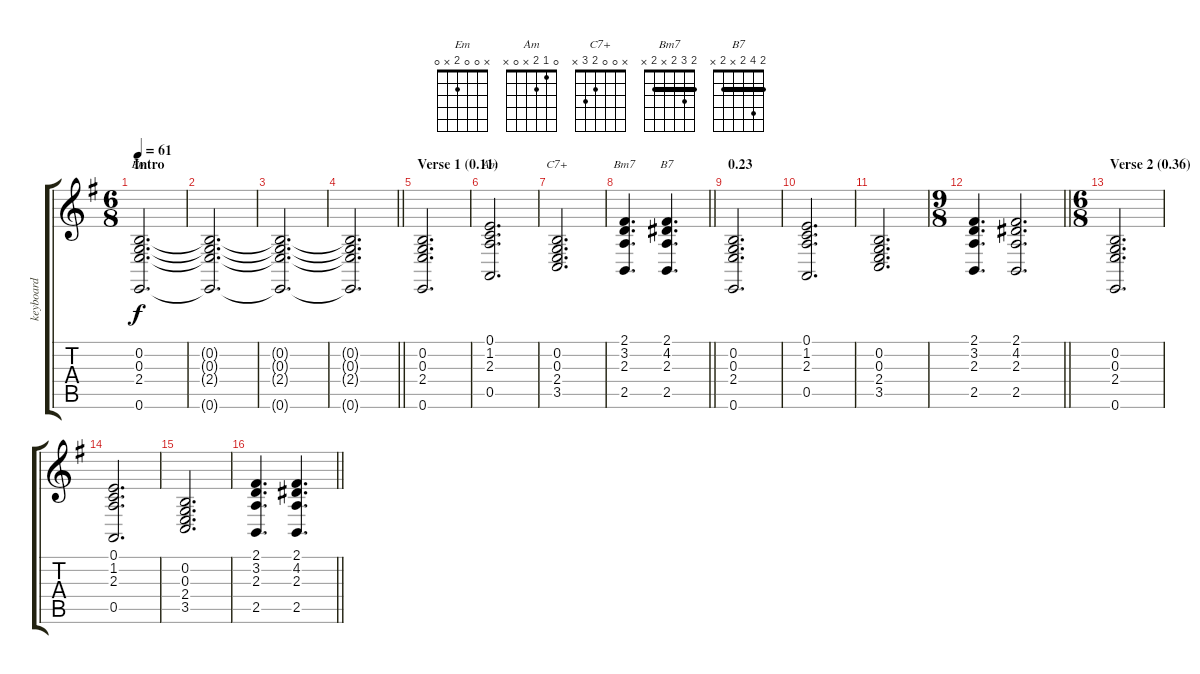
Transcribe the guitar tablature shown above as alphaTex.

\track ("keyboard" "keyboard") {instrument stringensemble1}
\staff {score tabs}
\tuning (E4 B3 G3 D3 A2 E2) {hide}
\chord ("Em" x 0 0 2 x 0)
\chord ("Am" 0 1 2 x 0 x)
\chord ("C7+" x 0 0 2 3 x)
\chord ("Bm7" 2 3 2 x 2 x) {barre 2}
\chord ("B7" 2 4 2 x 2 x) {barre 2}
\ts (6 8)
\section ("" "Intro")
\tempo 61
\clef g2
\ks g
(0.2 0.3 2.4 0.6).2{d ch "Em" dy f instrument stringensemble1} |
(0.2{t} 0.3{t} 2.4{t} 0.6{t}).2{d} |
(0.2{t} 0.3{t} 2.4{t} 0.6{t}).2{d} |
\barLineRight lightlight
(0.2{t} 0.3{t} 2.4{t} 0.6{t}).2{d} |
\section ("" "Verse 1 (0.11)")
(0.2 0.3 2.4 0.6).2{d} |
(0.1 1.2 2.3 0.5).2{d ch "Am"} |
(0.2 0.3 2.4 3.5).2{d ch "C7+"} |
\barLineRight lightlight
(2.1 3.2 2.3 2.5).4{d ch "Bm7"} (2.1 4.2 2.3 2.5).4{d ch "B7"} |
\section ("" "0.23")
(0.2 0.3 2.4 0.6).2{d} |
(0.1 1.2 2.3 0.5).2{d} |
(0.2 0.3 2.4 3.5).2{d} |
\ts (9 8)
\barLineRight lightlight
(2.1 3.2 2.3 2.5).4{d} (2.1 4.2 2.3 2.5).2{d} |
\ts (6 8)
\section ("" "Verse 2 (0.36)")
(0.2 0.3 2.4 0.6).2{d} |
(0.1 1.2 2.3 0.5).2{d} |
(0.2 0.3 2.4 3.5).2{d} |
\barLineRight lightlight
(2.1 3.2 2.3 2.5).4{d} (2.1 4.2 2.3 2.5).4{d}
